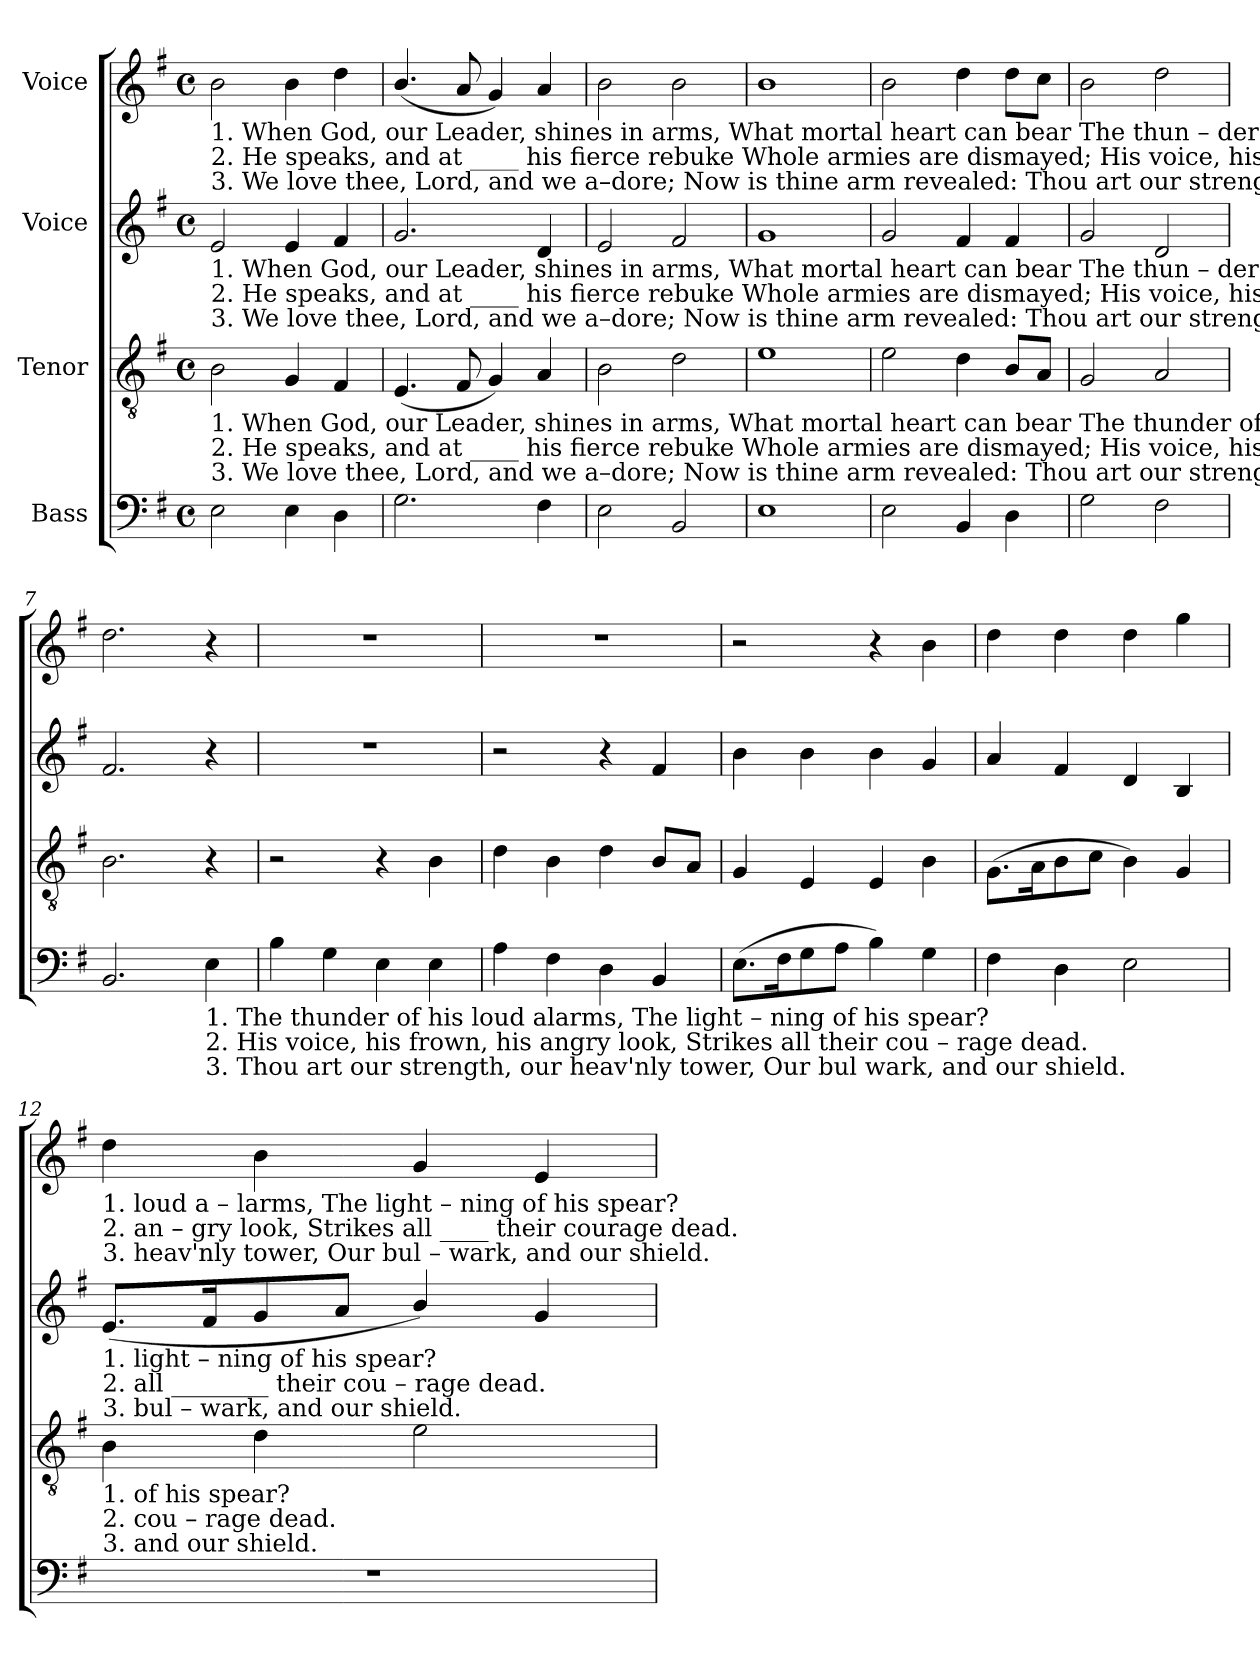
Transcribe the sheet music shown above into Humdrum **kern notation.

**kern	**kern	**kern	**kern
*part4	*part3	*part2	*part1
*staff4	*staff3	*staff2	*staff1
*I"Bass	*I"Tenor	*I"Voice	*I"Voice
*clefF4	*clefGv2	*clefG2	*clefG2
*k[f#]	*k[f#]	*k[f#]	*k[f#]
*M4/4	*M4/4	*M4/4	*M4/4
*met(c)	*met(c)	*met(c)	*met(c)
*MM130	*MM130	*MM130	*MM130
=1	=1	=1	=1
!	!	!	!LO:TX:b:t=1. When God, our Leader, shines in  arms,   What mortal heart can bear                                                                                        The   thun – der   of  his
!	!	!	!LO:TX:b:t=2. He speaks, and at ____ his fierce rebuke   Whole armies are dismayed;                                                                                    His  voice, his frown, his
!	!	!	!LO:TX:b:t=3. We  love  thee, Lord,    and  we   a–dore;    Now is  thine  arm revealed&colon;                                                                                   Thou art our strength, our
!	!	!LO:TX:b:t=1. When God, our Leader, shines in  arms,   What mortal heart can bear                                                The     thun – der   of   his  loud  a – larms,  The	!
!	!	!LO:TX:b:t=2. He speaks, and at ____ his fierce rebuke   Whole armies are dismayed;                                              His  voice, his frown, his  an–gry  look,  Strikes	!
!	!	!LO:TX:b:t=3. We  love  thee, Lord,    and  we   a–dore;    Now is  thine  arm revealed&colon;                                             Thou art our strength, our heav'nly tower,  Our	!
!	!LO:TX:b:t=1. When God, our Leader, shines in  arms,   What mortal heart can bear                    The thunder of his     loud  a – larms, The  light         –      ning	!	!
!	!LO:TX:b:t=2. He speaks, and at ____ his fierce rebuke   Whole armies are dismayed;                 His  voice, his frown, his angry look, Strikes all ______ their	!	!
!	!LO:TX:b:t=3. We  love  thee, Lord,    and  we   a–dore;    Now is  thine  arm revealed&colon;                Thou art our strength, our heav'nly tower, Our bul    –     wark,	!	!
2E\	2B\	2e/	2b\
4E\	4G/	4e/	4b\
4D\	4F#/	4f#/	4dd\
=2	=2	=2	=2
2.G\	(4.E/	2.g/	(4.b/
.	8F#/	.	8a/
.	4G/)	.	4g/)
4F#\	4A/	4d/	4a/
=3	=3	=3	=3
2E\	2B\	2e/	2b\
2BB/	2d\	2f#/	2b\
=4	=4	=4	=4
1E	1e	1g	1b
=5	=5	=5	=5
2E\	2e\	2g/	2b\
4BB/	4d\	4f#/	4dd\
4D\	8B/L	4f#/	8dd\L
.	8A/J	.	8cc\J
=6	=6	=6	=6
2G\	2G/	2g/	2b\
2F#\	2A/	2d/	2dd\
=7	=7	=7	=7
2.BB/	2.B\	2.f#/	2.dd\
!LO:TX:b:t=1. The thunder of his loud alarms, The light     –       ning   of      his    spear?	!	!	!
!LO:TX:b:t=2. His voice, his frown, his angry look, Strikes all    their  cou – rage  dead.	!	!	!
!LO:TX:b:t=3. Thou art our strength, our heav'nly tower,  Our bul wark, and our  shield.	!	!	!
4E\	4r	4r	4r
=8	=8	=8	=8
4B\	2r	1r	1r
4G\	.	.	.
4E\	4r	.	.
4E\	4B\	.	.
=9	=9	=9	=9
4A\	4d\	2r	1r
4F#\	4B\	.	.
4D\	4d\	4r	.
4BB/	8B/L	4f#/	.
.	8A/J	.	.
=10	=10	=10	=10
(8.E\L	4G/	4b\	2r
16F#\K	.	.	.
8G\	4E/	4b\	.
8A\J	.	.	.
4B\)	4E/	4b\	4r
4G\	4B\	4g/	4b\
=11	=11	=11	=11
4F#\	(8.G\L	4a/	4dd\
.	16A\K	.	.
4D\	8B\	4f#/	4dd\
.	8c\J	.	.
2E\	4B\)	4d/	4dd\
.	4G/	4B/	4gg\
!!LO:LB:g=z
=12	=12	=12	=12
!	!	!	!LO:TX:b:t=1. loud  a  – larms, The light       –    ning  of  his  spear?
!	!	!	!LO:TX:b:t=2. an –  gry   look,  Strikes all ____ their  courage dead.
!	!	!	!LO:TX:b:t=3. heav'nly tower,   Our  bul     –     wark, and our shield.
!	!	!LO:TX:b:t=1. light         –       ning   of       his    spear?	!
!	!	!LO:TX:b:t=2. all ________  their   cou – rage  dead.	!
!	!	!LO:TX:b:t=3. bul            –      wark,  and    our   shield.	!
!	!LO:TX:b:t=1. of        his    spear?	!	!
!	!LO:TX:b:t=2. cou  – rage  dead.	!	!
!	!LO:TX:b:t=3. and      our  shield.	!	!
1r	4B\	(8.e/L	4dd\
.	.	16f#/K	.
.	4d\	8g/	4b\
.	.	8a/J	.
.	2e\	4b/)	4g/
.	.	4g/	4e/
=	=	=	=
*-	*-	*-	*-
